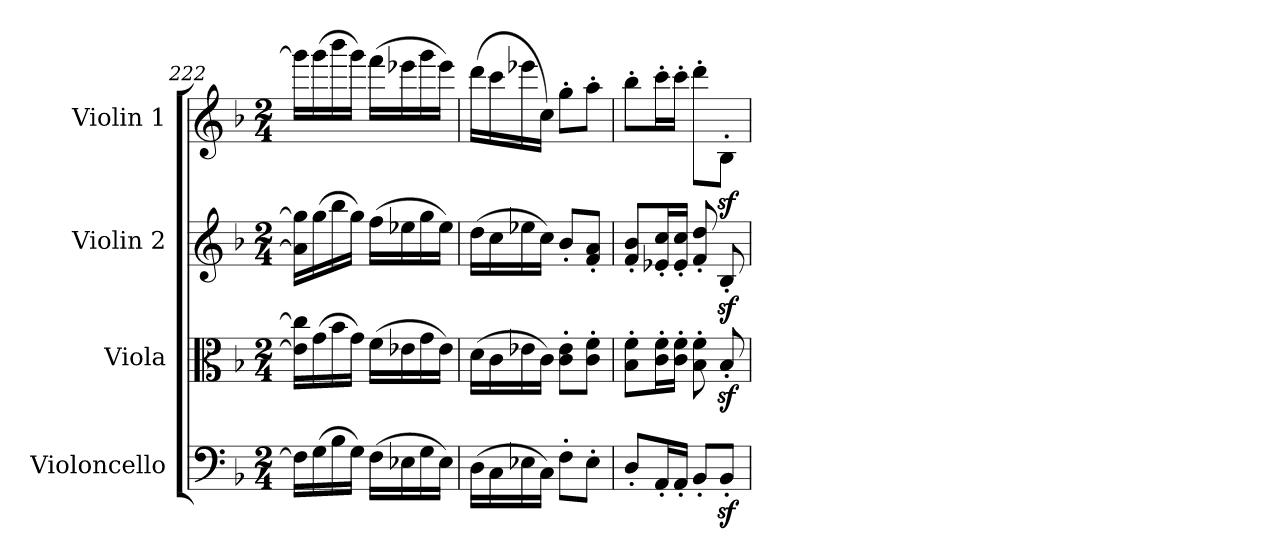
**kern	**kern	**kern	**kern
*part4	*part3	*part2	*part1
*staff4	*staff3	*staff2	*staff1
*I"Violoncello	*I"Viola	*I"Violin 2	*I"Violin 1
*I'Vc	*I'Vla	*I'Vln	*I'Vln
*clefF4	*clefC3	*clefG2	*clefG2
*k[b-]	*k[b-]	*k[b-]	*k[b-]
*M2/4	*M2/4	*M2/4	*M2/4
=222	=222	=222	=222
16F\LL]	16e-\] 16cc\]LL	16a\] 16gg\]LL	16ggg\LL]
(16G\	(16g\	(16gg\	(16ggg\
16B-\	16b-\	16bb-\	16bbb-\
16G\JJ)	16g\JJ)	16gg\JJ)	16ggg\JJ)
(16F\LL	(16f\LL	(16ff\LL	(16fff\LL
16E-X\	16e-X\	16ee-X\	16eee-X\
16G\	16g\	16gg\	16ggg\
16E-\JJ)	16e-\JJ)	16ee-\JJ)	16eee-\JJ)
!!LO:LB:g=z
=223	=223	=223	=223
(16D\LL	(16d\LL	(16dd\LL	(16ddd\LL
16C\	16c\	16cc\	16ccc\
16E-X\	16e-X\	16ee-X\	16eee-X\
16C\JJ)	16c\JJ)	16cc\JJ)	16cc\JJ)
8F'\L	8c\' 8e-\'L	8b-'/L	8gg'\L
8E-'\J	8c\' 8f\'J	8f/' 8a/'J	8aa'\J
=224	=224	=224	=224
8D'/L	8B-\' 8f\'L	8f/' 8b-/'L	8bb-'\L
16AA'/L	16c\' 16f\'L	16e-X/' 16cc/'L	16ccc'\L
16AA'/JJ	16c\' 16f\'JJ	16e-/' 16cc/'JJ	16ccc'\JJ
8BB-'/L	8B-\' 8f\'	8f/' 8dd/'	8ddd'\L
8BB-z<'/J	8B-z<'/	8B-z<'/	8B-z<'\J
=	=	=	=
*-	*-	*-	*-
